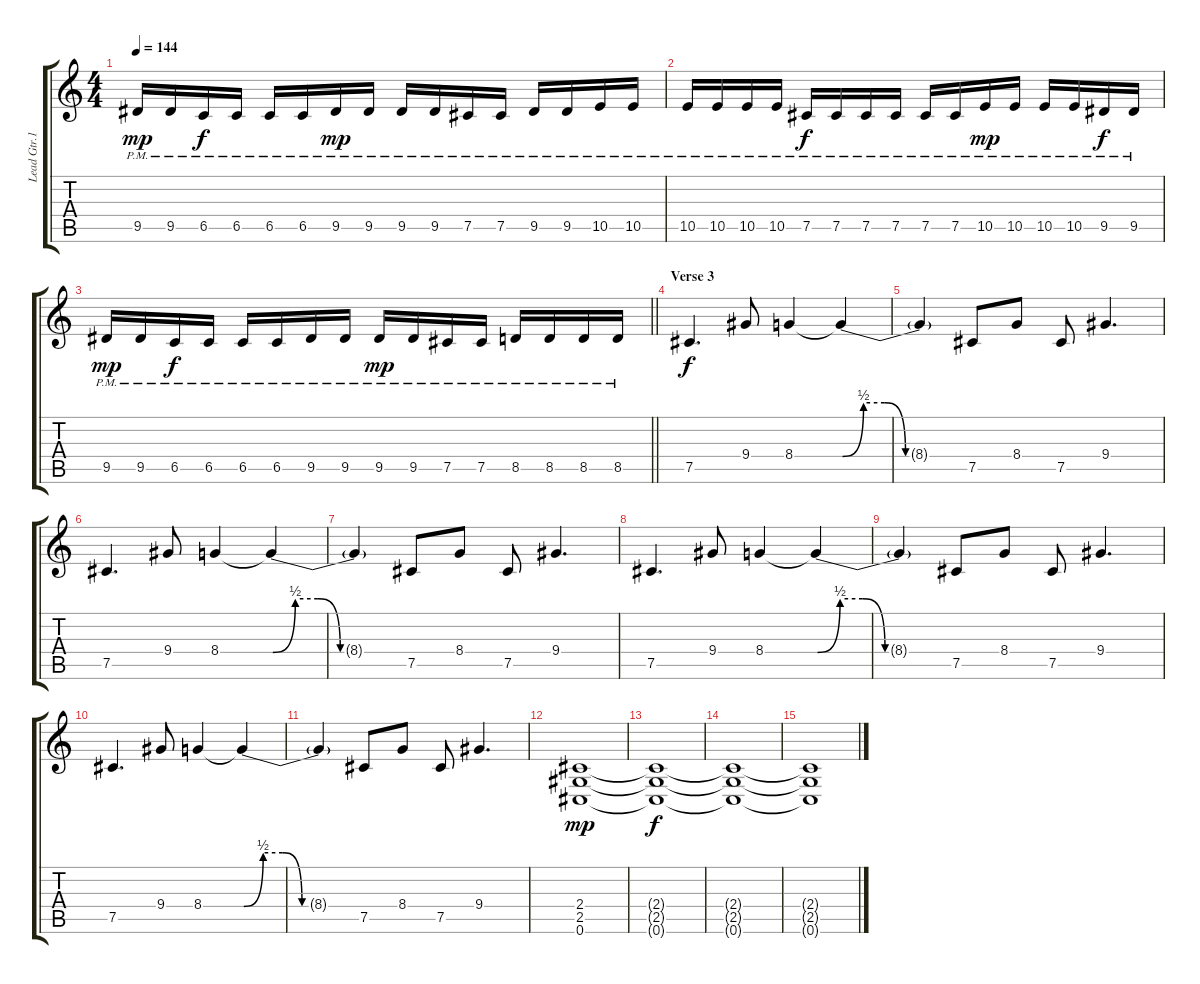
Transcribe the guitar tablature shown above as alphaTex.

\track ("Lead Gtr.1" "Lead Gtr.1") {instrument distortionguitar}
\staff {score tabs}
\tuning (Db4 Ab3 E3 B2 Gb2 Db2) {hide}
\ts (4 4)
\tempo 144
\clef g2
\ks c
9.5{pm}.16{dy mp} 9.5{pm}.16 6.5{pm}.16{dy f} 6.5{pm}.16 6.5{pm}.16 6.5{pm}.16 9.5{pm}.16{dy mp} 9.5{pm}.16 9.5{pm}.16 9.5{pm}.16 7.5{pm}.16 7.5{pm}.16 9.5{pm}.16 9.5{pm}.16 10.5{pm}.16 10.5{pm}.16 |
10.5{pm}.16 10.5{pm}.16 10.5{pm}.16 10.5{pm}.16 7.5{pm}.16{dy f} 7.5{pm}.16 7.5{pm}.16 7.5{pm}.16 7.5{pm}.16 7.5{pm}.16 10.5{pm}.16{dy mp} 10.5{pm}.16 10.5{pm}.16 10.5{pm}.16 9.5{pm}.16{dy f} 9.5{pm}.16 |
\barLineRight lightlight
9.5{pm}.16{dy mp} 9.5{pm}.16 6.5{pm}.16{dy f} 6.5{pm}.16 6.5{pm}.16 6.5{pm}.16 9.5{pm}.16 9.5{pm}.16 9.5{pm}.16{dy mp} 9.5{pm}.16 7.5{pm}.16 7.5{pm}.16 8.5{pm}.16 8.5{pm}.16 8.5{pm}.16 8.5{pm}.16 |
\section ("" "Verse 3")
7.5.4{d dy f} 9.4.8 8.4.4 8.4{be (custom 0 0 10 2 20 2 30 0 60 0) t}.4 |
8.4{t}.4 7.5.8 8.4.8 7.5.8 9.4.4{d} |
7.5.4{d} 9.4.8 8.4.4 8.4{be (custom 0 0 10 2 20 2 30 0 60 0) t}.4 |
8.4{t}.4 7.5.8 8.4.8 7.5.8 9.4.4{d} |
7.5.4{d} 9.4.8 8.4.4 8.4{be (custom 0 0 10 2 20 2 30 0 60 0) t}.4 |
8.4{t}.4 7.5.8 8.4.8 7.5.8 9.4.4{d} |
7.5.4{d} 9.4.8 8.4.4 8.4{be (custom 0 0 10 2 20 2 30 0 60 0) t}.4 |
8.4{t}.4 7.5.8 8.4.8 7.5.8 9.4.4{d} |
(2.4 2.5 0.6).1{dy mp} |
(2.4{t} 2.5{t} 0.6{t}).1{dy f} |
(2.4{t} 2.5{t} 0.6{t}).1 |
(2.4{t} 2.5{t} 0.6{t}).1
